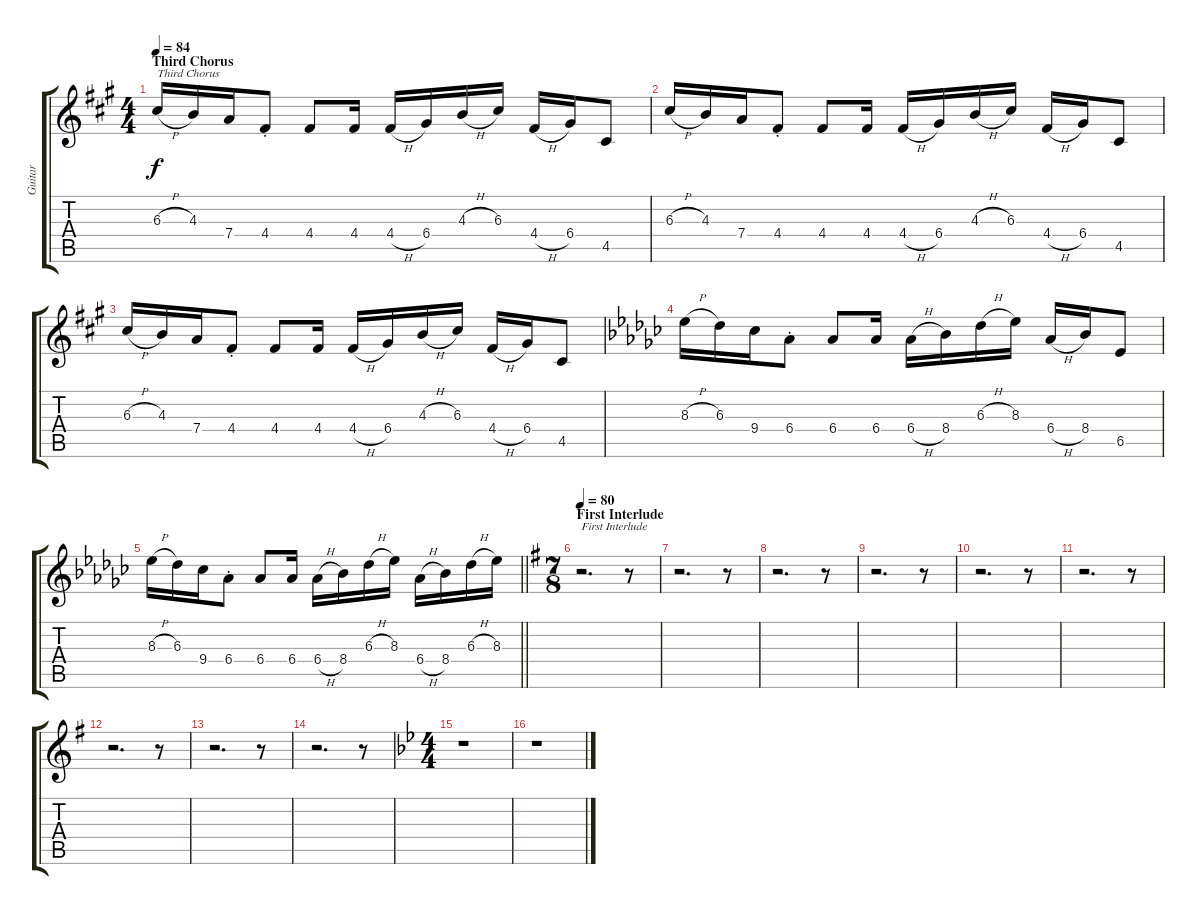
\track ("Guitar" "Guitar") {instrument overdrivenguitar}
\staff {score tabs}
\tuning (E4 B3 G3 D3 A2 E2) {hide}
\ts (4 4)
\section ("" "Third Chorus")
\tempo 84
\clef g2
\ks a
6.3{h}.16{txt "Third Chorus" dy f} 4.3.16 7.4.16 4.4{st}.8 4.4.8 4.4.16 4.4{h}.16 6.4.16 4.3{h}.16 6.3.16 4.4{h}.16 6.4.16 4.5.8 |
6.3{h}.16 4.3.16 7.4.16 4.4{st}.8 4.4.8 4.4.16 4.4{h}.16 6.4.16 4.3{h}.16 6.3.16 4.4{h}.16 6.4.16 4.5.8 |
6.3{h}.16 4.3.16 7.4.16 4.4{st}.8 4.4.8 4.4.16 4.4{h}.16 6.4.16 4.3{h}.16 6.3.16 4.4{h}.16 6.4.16 4.5.8 |
\ks gb
8.3{h}.16 6.3.16 9.4.16 6.4{st}.8 6.4.8 6.4.16 6.4{h}.16 8.4.16 6.3{h}.16 8.3.16 6.4{h}.16 8.4.16 6.5.8 |
\barLineRight lightlight
8.3{h}.16 6.3.16 9.4.16 6.4{st}.8 6.4.8 6.4.16 6.4{h}.16 8.4.16 6.3{h}.16 8.3.16 6.4{h}.16 8.4.16 6.3{h}.16 8.3.16 |
\ts (7 8)
\section ("" "First Interlude")
\tempo 80
\ks g
r.2{d txt "First Interlude"} r.8 |
r.2{d} r.8 |
r.2{d} r.8 |
r.2{d} r.8 |
r.2{d} r.8 |
r.2{d} r.8 |
r.2{d} r.8 |
r.2{d} r.8 |
r.2{d} r.8 |
\ts (4 4)
\ks bb
r.1 |
\ks gminor
r.1
